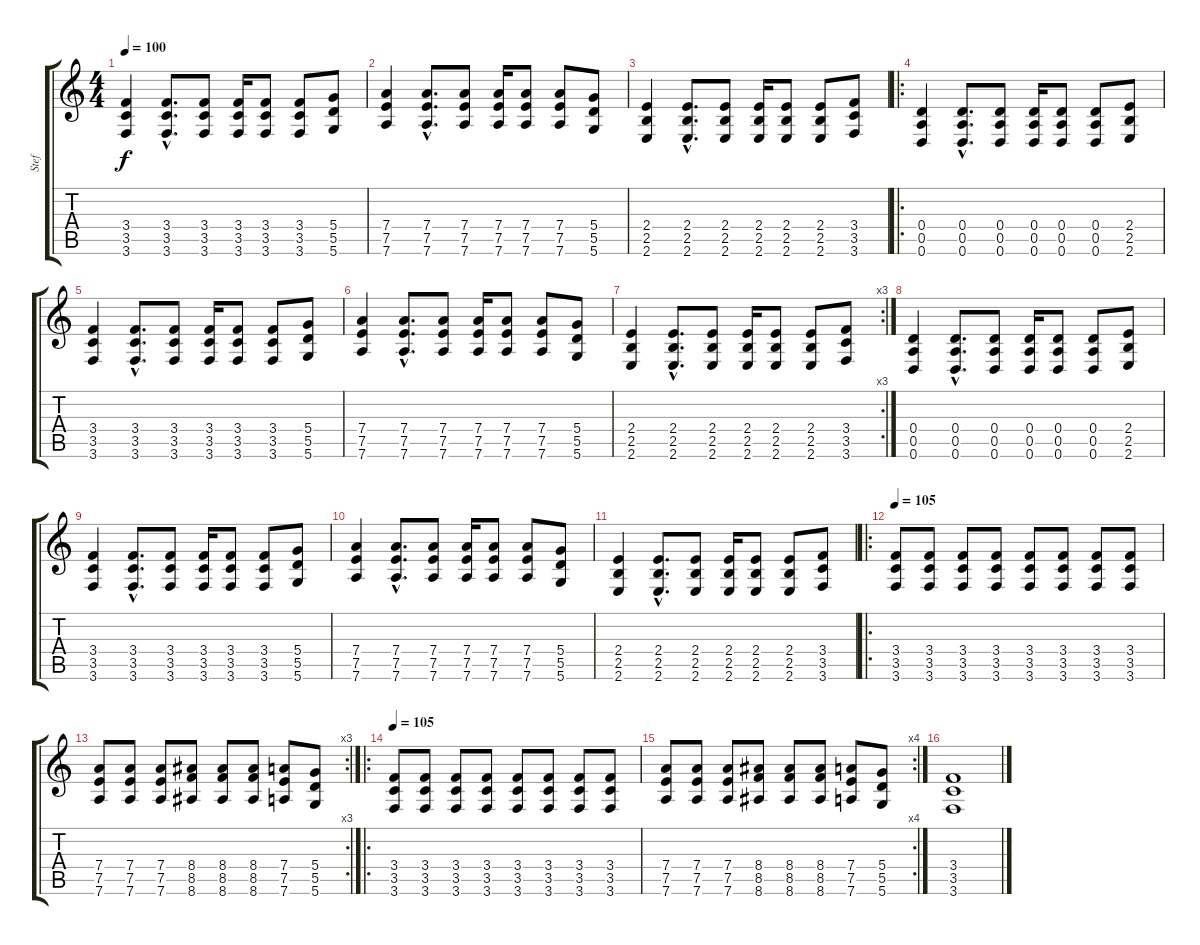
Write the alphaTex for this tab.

\track ("Stef" "Stef") {instrument electricguitarclean}
\staff {score tabs}
\tuning (E4 B3 G3 D3 A2 D2) {hide}
\ts (4 4)
\tempo 100
\clef g2
\ks c
(3.4 3.5 3.6).4{dy f} (3.4{hac} 3.5{hac} 3.6{hac}).8{d} (3.4 3.5 3.6).8 (3.4 3.5 3.6).16 (3.4 3.5 3.6).8 (3.4 3.5 3.6).8 (5.4 5.5 5.6).8 |
(7.4 7.5 7.6).4 (7.4{hac} 7.5{hac} 7.6{hac}).8{d} (7.4 7.5 7.6).8 (7.4 7.5 7.6).16 (7.4 7.5 7.6).8 (7.4 7.5 7.6).8 (5.4 5.5 5.6).8 |
(2.4 2.5 2.6).4 (2.4{hac} 2.5{hac} 2.6{hac}).8{d} (2.4 2.5 2.6).8 (2.4 2.5 2.6).16 (2.4 2.5 2.6).8 (2.4 2.5 2.6).8 (3.4 3.5 3.6).8 |
\ro
(0.4 0.5 0.6).4{instrument overdrivenguitar} (0.4{hac} 0.5{hac} 0.6{hac}).8{d} (0.4 0.5 0.6).8 (0.4 0.5 0.6).16 (0.4 0.5 0.6).8 (0.4 0.5 0.6).8 (2.4 2.5 2.6).8 |
(3.4 3.5 3.6).4 (3.4{hac} 3.5{hac} 3.6{hac}).8{d} (3.4 3.5 3.6).8 (3.4 3.5 3.6).16 (3.4 3.5 3.6).8 (3.4 3.5 3.6).8 (5.4 5.5 5.6).8 |
(7.4 7.5 7.6).4 (7.4{hac} 7.5{hac} 7.6{hac}).8{d} (7.4 7.5 7.6).8 (7.4 7.5 7.6).16 (7.4 7.5 7.6).8 (7.4 7.5 7.6).8 (5.4 5.5 5.6).8 |
\rc 3
(2.4 2.5 2.6).4 (2.4{hac} 2.5{hac} 2.6{hac}).8{d} (2.4 2.5 2.6).8 (2.4 2.5 2.6).16 (2.4 2.5 2.6).8 (2.4 2.5 2.6).8 (3.4 3.5 3.6).8 |
(0.4 0.5 0.6).4{instrument overdrivenguitar} (0.4{hac} 0.5{hac} 0.6{hac}).8{d} (0.4 0.5 0.6).8 (0.4 0.5 0.6).16 (0.4 0.5 0.6).8 (0.4 0.5 0.6).8 (2.4 2.5 2.6).8 |
(3.4 3.5 3.6).4 (3.4{hac} 3.5{hac} 3.6{hac}).8{d} (3.4 3.5 3.6).8 (3.4 3.5 3.6).16 (3.4 3.5 3.6).8 (3.4 3.5 3.6).8 (5.4 5.5 5.6).8 |
(7.4 7.5 7.6).4 (7.4{hac} 7.5{hac} 7.6{hac}).8{d} (7.4 7.5 7.6).8 (7.4 7.5 7.6).16 (7.4 7.5 7.6).8 (7.4 7.5 7.6).8 (5.4 5.5 5.6).8 |
(2.4 2.5 2.6).4 (2.4{hac} 2.5{hac} 2.6{hac}).8{d} (2.4 2.5 2.6).8 (2.4 2.5 2.6).16 (2.4 2.5 2.6).8 (2.4 2.5 2.6).8 (3.4 3.5 3.6).8 |
\ro
\tempo 105
(3.4 3.5 3.6).8{instrument overdrivenguitar} (3.4 3.5 3.6).8 (3.4 3.5 3.6).8 (3.4 3.5 3.6).8 (3.4 3.5 3.6).8 (3.4 3.5 3.6).8 (3.4 3.5 3.6).8 (3.4 3.5 3.6).8 |
\rc 3
(7.4 7.5 7.6).8 (7.4 7.5 7.6).8 (7.4 7.5 7.6).8 (8.4 8.5 8.6).8 (8.4 8.5 8.6).8 (8.4 8.5 8.6).8 (7.4 7.5 7.6).8 (5.4 5.5 5.6).8 |
\ro
\tempo 105
(3.4 3.5 3.6).8{instrument overdrivenguitar} (3.4 3.5 3.6).8 (3.4 3.5 3.6).8 (3.4 3.5 3.6).8 (3.4 3.5 3.6).8 (3.4 3.5 3.6).8 (3.4 3.5 3.6).8 (3.4 3.5 3.6).8 |
\rc 4
(7.4 7.5 7.6).8 (7.4 7.5 7.6).8 (7.4 7.5 7.6).8 (8.4 8.5 8.6).8 (8.4 8.5 8.6).8 (8.4 8.5 8.6).8 (7.4 7.5 7.6).8 (5.4 5.5 5.6).8 |
(3.4 3.5 3.6).1{instrument distortionguitar}
